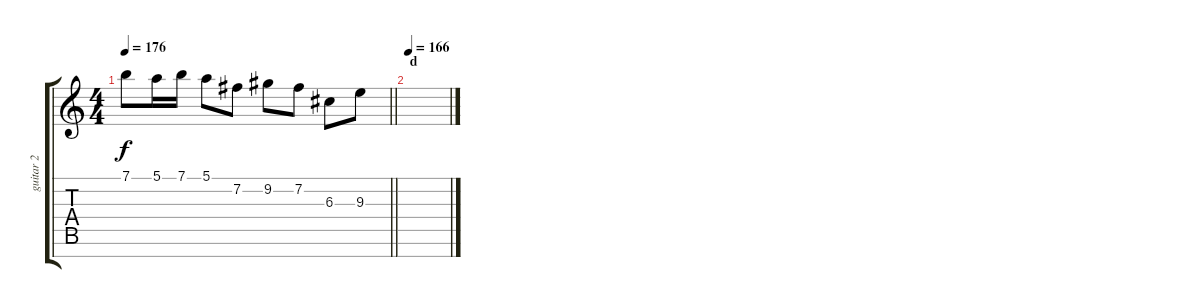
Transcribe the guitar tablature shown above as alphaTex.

\track ("guitar 2" "guitar 2") {instrument distortionguitar}
\staff {score tabs}
\tuning (E4 B3 G3 D3 A2 E2 B1) {hide}
\ts (4 4)
\tempo 176
\clef g2
\barLineRight lightlight
\ks c
7.1.8{dy f} 5.1.16 7.1.16 5.1.8 7.2.8 9.2.8 7.2.8 6.3.8 9.3.8 |
\section ("" "d")
\tempo 166
